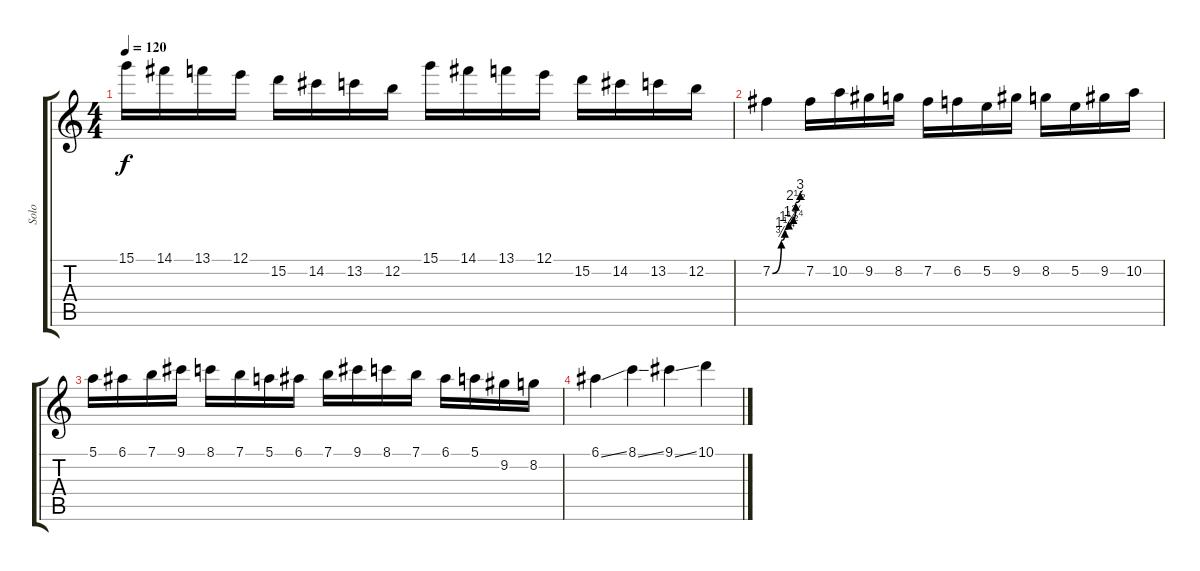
\track ("Solo" "Solo") {instrument overdrivenguitar}
\staff {score tabs}
\tuning (E4 B3 G3 D3 A2 E2) {hide}
\ts (4 4)
\tempo 120
\clef g2
\ks c
15.1.16{dy f} 14.1.16 13.1.16 12.1.16 15.2.16 14.2.16 13.2.16 12.2.16 15.1.16 14.1.16 13.1.16 12.1.16 15.2.16 14.2.16 13.2.16 12.2.16 |
7.2{be (custom 0 0 18 3 25 5 33 6 42 7 47 10 56 12 60 12)}.4 7.2.16 10.2.16 9.2.16 8.2.16 7.2.16 6.2.16 5.2.16 9.2.16 8.2.16 5.2.16 9.2.16 10.2.16 |
5.1.16 6.1.16 7.1.16 9.1.16 8.1.16 7.1.16 5.1.16 6.1.16 7.1.16 9.1.16 8.1.16 7.1.16 6.1.16 5.1.16 9.2.16 8.2.16 |
6.1{ss}.4 8.1{ss}.4 9.1{ss}.4 10.1.4
